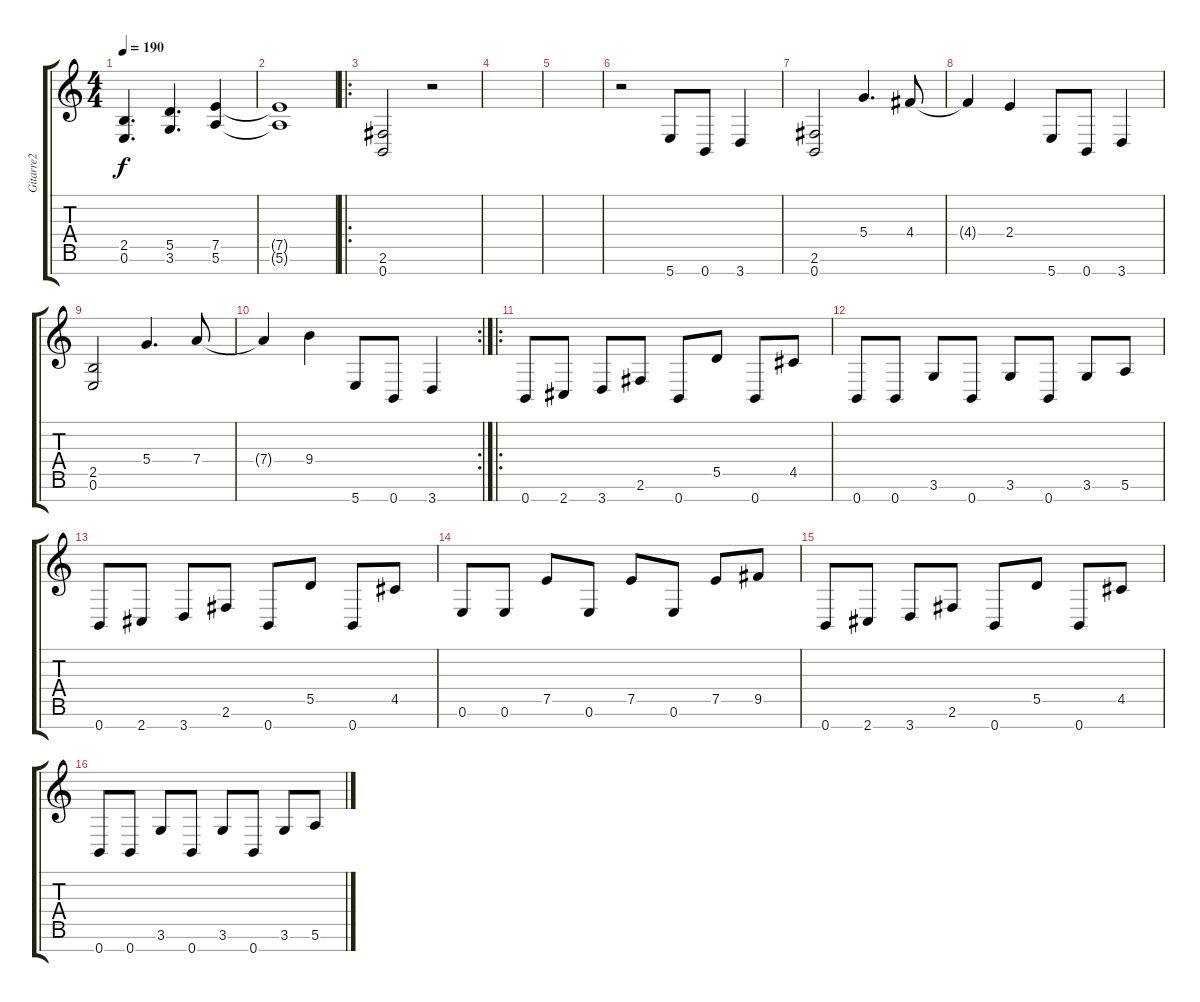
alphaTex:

\track ("Gitarre2" "Gitarre2") {instrument distortionguitar}
\staff {score tabs}
\tuning (E4 B3 G3 D3 A2 E2 B1) {hide}
\ts (4 4)
\tempo 190
\clef g2
\ks c
(2.5 0.6).4{d dy f} (5.5 3.6).4{d} (7.5 5.6).4 |
(7.5{t} 5.6{t}).1 |
\ro
(2.6 0.7).2 r.2 |
|
|
r.2 5.7.8 0.7.8 3.7.4 |
(2.6 0.7).2 5.4.4{d} 4.4.8 |
4.4{t}.4 2.4.4 5.7.8 0.7.8 3.7.4 |
(2.5 0.6).2 5.4.4{d} 7.4.8 |
\rc 2
7.4{t}.4 9.4.4 5.7.8 0.7.8 3.7.4 |
\ro
0.7.8 2.7.8 3.7.8 2.6.8 0.7.8 5.5.8 0.7.8 4.5.8 |
0.7.8 0.7.8 3.6.8 0.7.8 3.6.8 0.7.8 3.6.8 5.6.8 |
0.7.8 2.7.8 3.7.8 2.6.8 0.7.8 5.5.8 0.7.8 4.5.8 |
0.6.8 0.6.8 7.5.8 0.6.8 7.5.8 0.6.8 7.5.8 9.5.8 |
0.7.8 2.7.8 3.7.8 2.6.8 0.7.8 5.5.8 0.7.8 4.5.8 |
0.7.8 0.7.8 3.6.8 0.7.8 3.6.8 0.7.8 3.6.8 5.6.8
